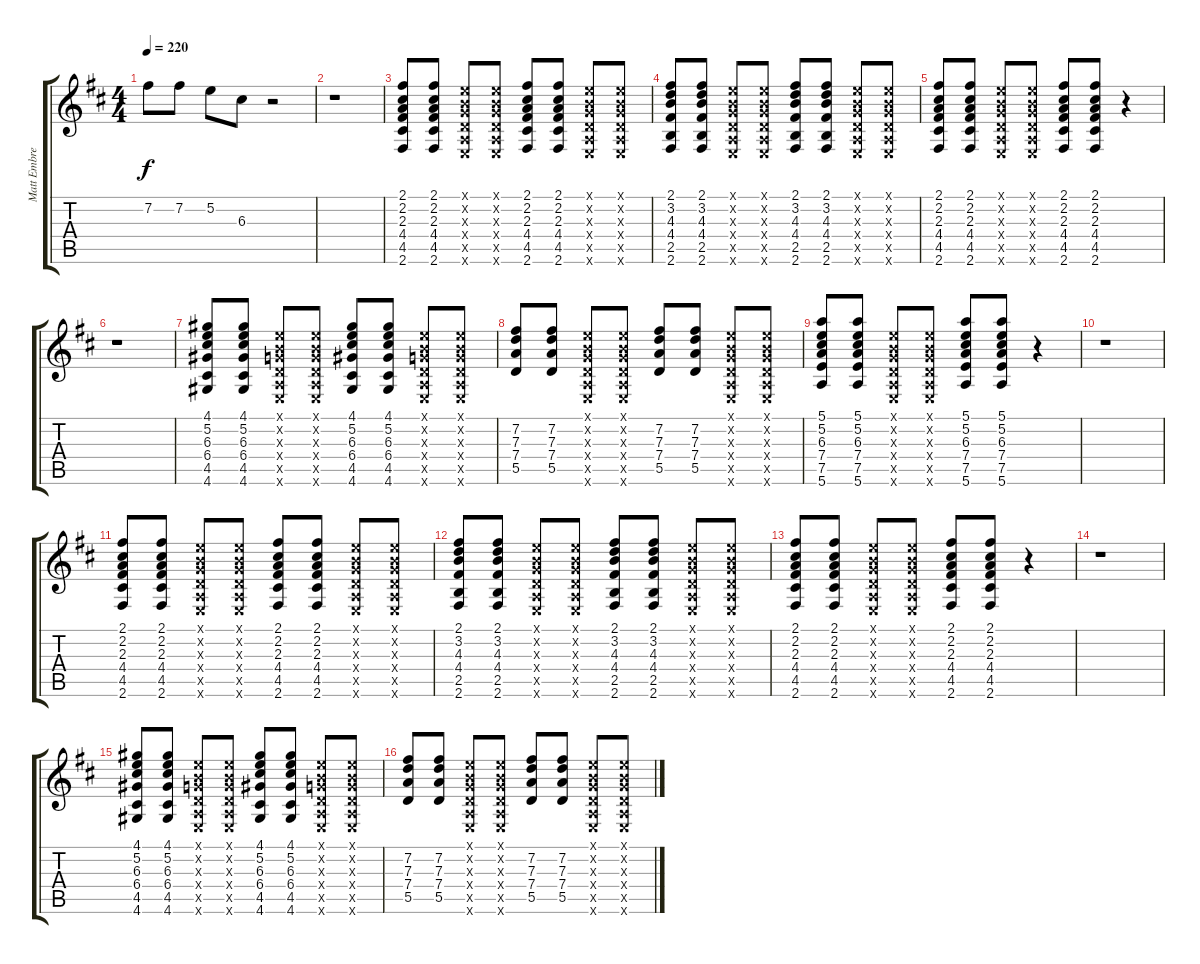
\track ("Matt Embree" "Matt Embre") {instrument distortionguitar}
\staff {score tabs}
\tuning (E4 B3 G3 D3 A2 E2) {hide}
\ts (4 4)
\tempo 220
\clef g2
\ks d
7.2.8{dy f} 7.2.8 5.2.8 6.3.8 r.2 |
r.1 |
(2.1 2.2 2.3 4.4 4.5 2.6).8 (2.1 2.2 2.3 4.4 4.5 2.6).8 (0.1{x} 0.2{x} 0.3{x} 0.4{x} 0.5{x} 0.6{x}).8 (0.1{x} 0.2{x} 0.3{x} 0.4{x} 0.5{x} 0.6{x}).8 (2.1 2.2 2.3 4.4 4.5 2.6).8 (2.1 2.2 2.3 4.4 4.5 2.6).8 (0.1{x} 0.2{x} 0.3{x} 0.4{x} 0.5{x} 0.6{x}).8 (0.1{x} 0.2{x} 0.3{x} 0.4{x} 0.5{x} 0.6{x}).8 |
(2.1 3.2 4.3 4.4 2.5 2.6).8 (2.1 3.2 4.3 4.4 2.5 2.6).8 (0.1{x} 0.2{x} 0.3{x} 0.4{x} 0.5{x} 0.6{x}).8 (0.1{x} 0.2{x} 0.3{x} 0.4{x} 0.5{x} 0.6{x}).8 (2.1 3.2 4.3 4.4 2.5 2.6).8 (2.1 3.2 4.3 4.4 2.5 2.6).8 (0.1{x} 0.2{x} 0.3{x} 0.4{x} 0.5{x} 0.6{x}).8 (0.1{x} 0.2{x} 0.3{x} 0.4{x} 0.5{x} 0.6{x}).8 |
(2.1 2.2 2.3 4.4 4.5 2.6).8 (2.1 2.2 2.3 4.4 4.5 2.6).8 (0.1{x} 0.2{x} 0.3{x} 0.4{x} 0.5{x} 0.6{x}).8 (0.1{x} 0.2{x} 0.3{x} 0.4{x} 0.5{x} 0.6{x}).8 (2.1 2.2 2.3 4.4 4.5 2.6).8 (2.1 2.2 2.3 4.4 4.5 2.6).8 r.4 |
r.1 |
(4.1 5.2 6.3 6.4 4.5 4.6).8 (4.1 5.2 6.3 6.4 4.5 4.6).8 (0.1{x} 0.2{x} 0.3{x} 0.4{x} 0.5{x} 0.6{x}).8 (0.1{x} 0.2{x} 0.3{x} 0.4{x} 0.5{x} 0.6{x}).8 (4.1 5.2 6.3 6.4 4.5 4.6).8 (4.1 5.2 6.3 6.4 4.5 4.6).8 (0.1{x} 0.2{x} 0.3{x} 0.4{x} 0.5{x} 0.6{x}).8 (0.1{x} 0.2{x} 0.3{x} 0.4{x} 0.5{x} 0.6{x}).8 |
(7.2 7.3 7.4 5.5).8 (7.2 7.3 7.4 5.5).8 (0.1{x} 0.2{x} 0.3{x} 0.4{x} 0.5{x} 0.6{x}).8 (0.1{x} 0.2{x} 0.3{x} 0.4{x} 0.5{x} 0.6{x}).8 (7.2 7.3 7.4 5.5).8 (7.2 7.3 7.4 5.5).8 (0.1{x} 0.2{x} 0.3{x} 0.4{x} 0.5{x} 0.6{x}).8 (0.1{x} 0.2{x} 0.3{x} 0.4{x} 0.5{x} 0.6{x}).8 |
(5.1 5.2 6.3 7.4 7.5 5.6).8 (5.1 5.2 6.3 7.4 7.5 5.6).8 (0.1{x} 0.2{x} 0.3{x} 0.4{x} 0.5{x} 0.6{x}).8 (0.1{x} 0.2{x} 0.3{x} 0.4{x} 0.5{x} 0.6{x}).8 (5.1 5.2 6.3 7.4 7.5 5.6).8 (5.1 5.2 6.3 7.4 7.5 5.6).8 r.4 |
r.1 |
(2.1 2.2 2.3 4.4 4.5 2.6).8 (2.1 2.2 2.3 4.4 4.5 2.6).8 (0.1{x} 0.2{x} 0.3{x} 0.4{x} 0.5{x} 0.6{x}).8 (0.1{x} 0.2{x} 0.3{x} 0.4{x} 0.5{x} 0.6{x}).8 (2.1 2.2 2.3 4.4 4.5 2.6).8 (2.1 2.2 2.3 4.4 4.5 2.6).8 (0.1{x} 0.2{x} 0.3{x} 0.4{x} 0.5{x} 0.6{x}).8 (0.1{x} 0.2{x} 0.3{x} 0.4{x} 0.5{x} 0.6{x}).8 |
(2.1 3.2 4.3 4.4 2.5 2.6).8 (2.1 3.2 4.3 4.4 2.5 2.6).8 (0.1{x} 0.2{x} 0.3{x} 0.4{x} 0.5{x} 0.6{x}).8 (0.1{x} 0.2{x} 0.3{x} 0.4{x} 0.5{x} 0.6{x}).8 (2.1 3.2 4.3 4.4 2.5 2.6).8 (2.1 3.2 4.3 4.4 2.5 2.6).8 (0.1{x} 0.2{x} 0.3{x} 0.4{x} 0.5{x} 0.6{x}).8 (0.1{x} 0.2{x} 0.3{x} 0.4{x} 0.5{x} 0.6{x}).8 |
(2.1 2.2 2.3 4.4 4.5 2.6).8 (2.1 2.2 2.3 4.4 4.5 2.6).8 (0.1{x} 0.2{x} 0.3{x} 0.4{x} 0.5{x} 0.6{x}).8 (0.1{x} 0.2{x} 0.3{x} 0.4{x} 0.5{x} 0.6{x}).8 (2.1 2.2 2.3 4.4 4.5 2.6).8 (2.1 2.2 2.3 4.4 4.5 2.6).8 r.4 |
r.1 |
(4.1 5.2 6.3 6.4 4.5 4.6).8 (4.1 5.2 6.3 6.4 4.5 4.6).8 (0.1{x} 0.2{x} 0.3{x} 0.4{x} 0.5{x} 0.6{x}).8 (0.1{x} 0.2{x} 0.3{x} 0.4{x} 0.5{x} 0.6{x}).8 (4.1 5.2 6.3 6.4 4.5 4.6).8 (4.1 5.2 6.3 6.4 4.5 4.6).8 (0.1{x} 0.2{x} 0.3{x} 0.4{x} 0.5{x} 0.6{x}).8 (0.1{x} 0.2{x} 0.3{x} 0.4{x} 0.5{x} 0.6{x}).8 |
(7.2 7.3 7.4 5.5).8 (7.2 7.3 7.4 5.5).8 (0.1{x} 0.2{x} 0.3{x} 0.4{x} 0.5{x} 0.6{x}).8 (0.1{x} 0.2{x} 0.3{x} 0.4{x} 0.5{x} 0.6{x}).8 (7.2 7.3 7.4 5.5).8 (7.2 7.3 7.4 5.5).8 (0.1{x} 0.2{x} 0.3{x} 0.4{x} 0.5{x} 0.6{x}).8 (0.1{x} 0.2{x} 0.3{x} 0.4{x} 0.5{x} 0.6{x}).8
